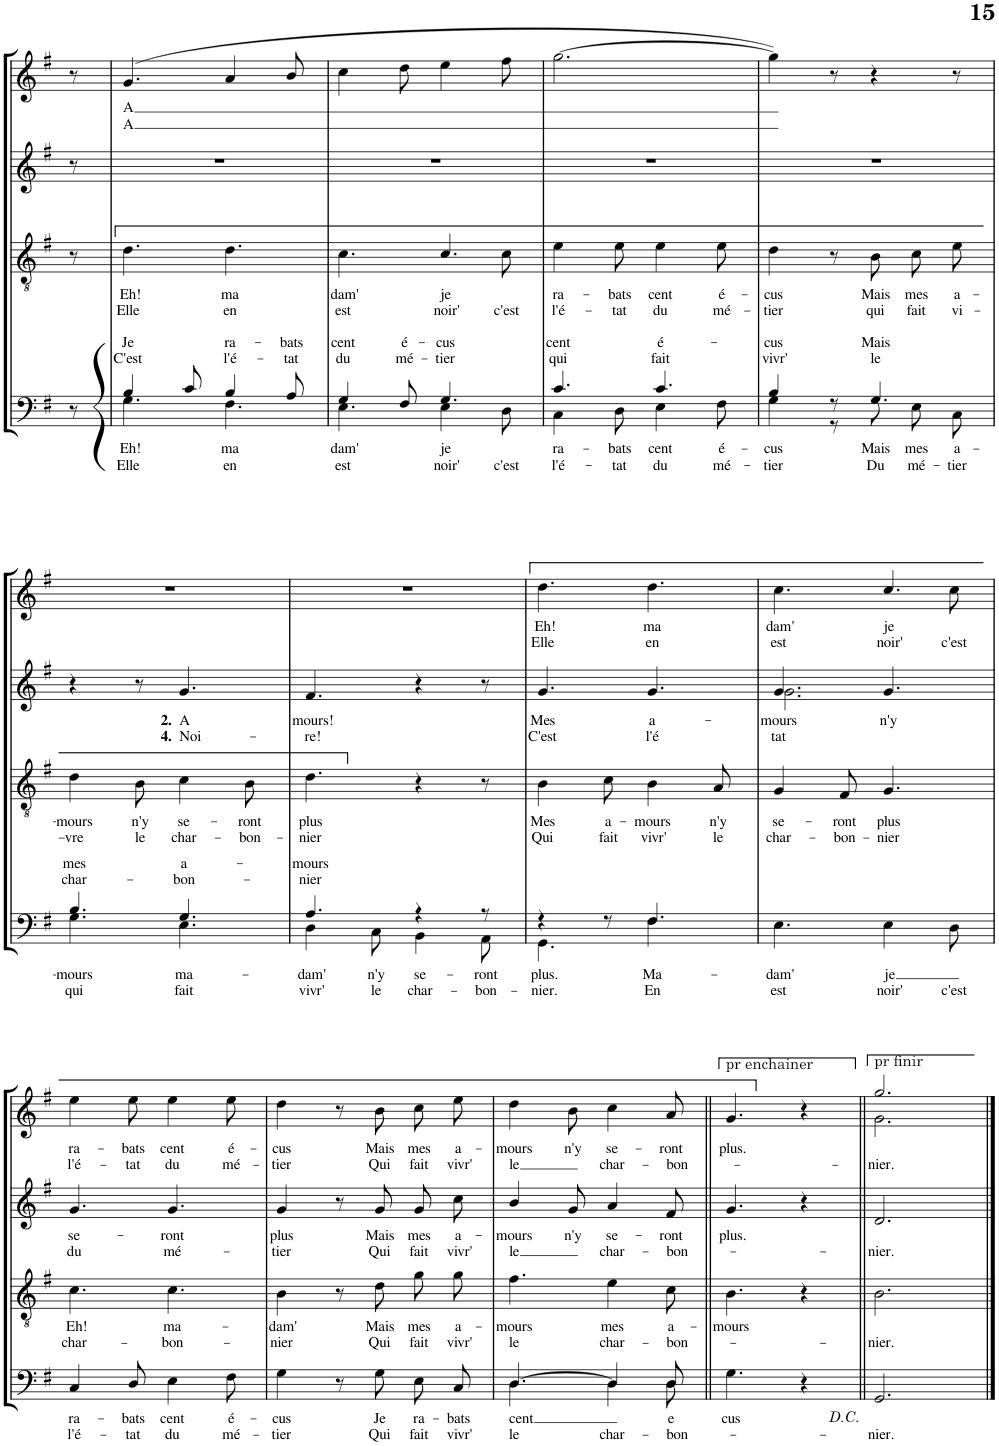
**kern	**text	**text	**kern	**text	**text	**kern	**text	**text	**kern	**text	**text	**kern
*part5	*part5	*part5	*part4	*part4	*part4	*part3	*part3	*part3	*part2	*part2	*part2	*part1
*staff5	*staff5	*staff5	*staff4	*staff4	*staff4	*staff3	*staff3	*staff3	*staff2	*staff2	*staff2	*staff1
*I"BASSES	*	*	*I"TÉNORS	*	*	*I"CONTRALTOS	*	*	*I"SOPRANOS	*	*	*I"Soprano solo
!!LO:PB:g=z
*clefF4	*	*	*clefGv2	*	*	*clefG2	*	*	*clefG2	*	*	*clefG2
*k[f#]	*	*	*k[f#]	*	*	*k[f#]	*	*	*k[f#]	*	*	*k[f#]
*M6/8	*	*	*M6/8	*	*	*M6/8	*	*	*M6/8	*	*	*M6/8
=24	=24	=24	=24	=24	=24	=24	=24	=24	=24	=24	=24	=24
8r	.	.	8r	.	.	8r	.	.	8r	.	.	2.r
2ryy	.	.	2ryy	.	.	2ryy	.	.	2ryy	.	.	.
8ryy	.	.	8ryy	.	.	8ryy	.	.	8ryy	.	.	.
=25	=25	=25	=25	=25	=25	=25	=25	=25	=25	=25	=25	=25
!	!LO:LY:b	!LO:LY:b	!	!LO:LY:b	!LO:LY:b	!	!	!	!	!LO:LY:b	!LO:LY:b	!
*^	*	*	*	*	*	*	*	*	*	*	*	*
4B/	4.G\	Eh!	Elle	4.d\	Eh!	Elle	2.r	.	.	(4.g/	A	A	2.r
8c/	.	.	.	.	.	.	.	.	.	.	.	.	.
!	!	!LO:LY:b	!LO:LY:b	!	!LO:LY:b	!LO:LY:b	!	!	!	!	!	!	!
4B/	4.F#\	ma	en	4.d\	ma	en	.	.	.	4a/	.	.	.
!	!	!LO:LY:a	!LO:LY:a	!	!	!	!	!	!	!	!	!	!
8A/	.	-bats	-tat	.	.	.	.	.	.	8b/	.	.	.
=26	=26	=26	=26	=26	=26	=26	=26	=26	=26	=26	=26	=26	=26
!	!	!LO:LY:b	!LO:LY:b	!	!LO:LY:b	!LO:LY:b	!	!	!	!	!	!	!
*	*	*	*	*^	*	*	*	*	*	*	*	*	*
4G/	4.E\	dam'	est	4.c\	4.ryy	dam'	est	2.r	.	.	4cc\	.	.	2.r
!	!	!LO:LY:a	!LO:LY:a	!	!	!	!	!	!	!	!	!	!	!
8F#/	.	é-	mé-	.	.	.	.	.	.	.	8dd\	.	.	.
!	!	!LO:LY:b	!LO:LY:b	!	!	!LO:LY:b	!LO:LY:b	!	!	!	!	!	!	!
4.G/	4E\	je	noir'	4.c/	4c	je	noir'	.	.	.	4ee\	.	.	.
!	!	!	!LO:LY:b	!	!	!	!LO:LY:b	!	!	!	!	!	!	!
.	8D\	.	c'est	.	8c\	.	c'est	.	.	.	8ff#\	.	.	.
=27	=27	=27	=27	=27	=27	=27	=27	=27	=27	=27	=27	=27	=27	=27
!	!	!LO:LY:a	!LO:LY:a	!	!	!	!	!	!	!	!	!	!	!
!	!	!LO:LY:b	!LO:LY:b	!	!	!LO:LY:b	!LO:LY:b	!	!	!	!	!	!	!
*	*	*	*	*v	*v	*	*	*	*	*	*	*	*	*
4.c/	4C\	ra-	l'é-	4e\	ra-	l'é-	2.r	.	.	[2.gg\	.	.	2.r
!	!	!LO:LY:b	!LO:LY:b	!	!LO:LY:b	!LO:LY:b	!	!	!	!	!	!	!
.	8D\	-bats	-tat	8e\	-bats	-tat	.	.	.	.	.	.	.
!	!	!LO:LY:a	!LO:LY:a	!	!	!	!	!	!	!	!	!	!
!	!	!LO:LY:b	!LO:LY:b	!	!LO:LY:b	!LO:LY:b	!	!	!	!	!	!	!
4.c/	4E\	cent	du	4e\	cent	du	.	.	.	.	.	.	.
!	!	!LO:LY:b	!LO:LY:b	!	!LO:LY:b	!LO:LY:b	!	!	!	!	!	!	!
.	8F#\	é-	mé-	8e\	é-	mé-	.	.	.	.	.	.	.
=28	=28	=28	=28	=28	=28	=28	=28	=28	=28	=28	=28	=28	=28
!	!	!LO:LY:a	!LO:LY:a	!	!	!	!	!	!	!	!	!	!
!	!	!LO:LY:b	!LO:LY:b	!	!LO:LY:b	!LO:LY:b	!	!	!	!	!	!	!
4B/	4G\	-cus	-tier	4d\	-cus	-tier	2.r	.	.	4gg\])	.	.	2.r
8r	8r	.	.	8r	.	.	.	.	.	8r	.	.	.
!	!	!LO:LY:a	!LO:LY:a	!	!	!	!	!	!	!	!	!	!
!	!	!LO:LY:b	!LO:LY:b	!	!LO:LY:b	!LO:LY:b	!	!	!	!	!	!	!
4.G/	8GL	Mais	Du	8B\L	Mais	qui	.	.	.	4r	.	.	.
!	!	!LO:LY:b	!LO:LY:b	!	!LO:LY:b	!LO:LY:b	!	!	!	!	!	!	!
.	8E\	mes	mé-	8c\	mes	fait	.	.	.	.	.	.	.
!	!	!LO:LY:b	!LO:LY:b	!	!LO:LY:b	!LO:LY:b	!	!	!	!	!	!	!
.	8C\J	a-	-tier	8e\J	a-	vi-	.	.	.	8r	.	.	.
!!LO:LB:g=z
=29	=29	=29	=29	=29	=29	=29	=29	=29	=29	=29	=29	=29	=29
!	!	!LO:LY:a	!LO:LY:a	!	!	!	!	!	!	!	!	!	!
!	!	!LO:LY:b	!LO:LY:b	!	!LO:LY:b	!LO:LY:b	!	!	!	!	!	!	!
4.B/	4.G\	-mours	qui	4d\	-mours	-vre	4r	.	.	2.r	.	.	2.r
!	!	!	!	!	!LO:LY:b	!LO:LY:b	!	!	!	!	!	!	!
.	.	.	.	8B\	n'y	le	8r	.	.	.	.	.	.
!	!	!LO:LY:a	!LO:LY:a	!	!	!	!	!	!	!	!	!	!
!	!	!LO:LY:b	!LO:LY:b	!	!LO:LY:b	!LO:LY:b	!	!LO:LY:b	!LO:LY:b	!	!	!	!
4.G/	4.E\	ma-	fait	4c\	se-	char-	4.g/	2. A	4. Noi	.	.	.	.
!	!	!	!	!	!LO:LY:b	!LO:LY:b	!	!	!	!	!	!	!
.	.	.	.	8B\	-ront	-bon-	.	.	.	.	.	.	.
=30	=30	=30	=30	=30	=30	=30	=30	=30	=30	=30	=30	=30	=30
!	!	!LO:LY:a	!LO:LY:a	!	!	!	!	!	!	!	!	!	!
!	!	!LO:LY:b	!LO:LY:b	!	!LO:LY:b	!LO:LY:b	!	!LO:LY:b	!LO:LY:b	!	!	!	!
4.A/	4D\	-dam'	vivr'	4.d\	plus	-nier	4.f#/	mours!	-re!	2.r	.	.	2.r
!	!	!LO:LY:b	!LO:LY:b	!	!	!	!	!	!	!	!	!	!
.	8C\	n'y	le	.	.	.	.	.	.	.	.	.	.
!	!	!LO:LY:b	!LO:LY:b	!	!	!	!	!	!	!	!	!	!
4r	4BB\	se-	char-	4r	.	.	4r	.	.	.	.	.	.
!	!	!LO:LY:b	!LO:LY:b	!	!	!	!	!	!	!	!	!	!
8r	8AA\	-ront	-bon-	8r	.	.	8r	.	.	.	.	.	.
=31	=31	=31	=31	=31	=31	=31	=31	=31	=31	=31	=31	=31	=31
!	!	!LO:LY:b	!LO:LY:b	!	!LO:LY:b	!LO:LY:b	!	!LO:LY:b	!LO:LY:b	!	!LO:LY:b	!LO:LY:b	!
4r	4.GG\	plus.	-nier.	4B\	Mes	Qui	4.g/	Mes	C'est	4.dd\	Eh!	Elle	2.r
!	!	!	!	!	!LO:LY:b	!LO:LY:b	!	!	!	!	!	!	!
8r	.	.	.	8c\	a-	fait	.	.	.	.	.	.	.
!	!	!LO:LY:b	!LO:LY:b	!	!LO:LY:b	!LO:LY:b	!	!LO:LY:b	!LO:LY:b	!	!LO:LY:b	!LO:LY:b	!
4.F#/	4.F#\	Ma-	En	4B\	-mours	vivr'	4.g/	a-	l'é	4.dd\	ma	en	.
!	!	!	!	!	!LO:LY:b	!LO:LY:b	!	!	!	!	!	!	!
.	.	.	.	8A/	n'y	le	.	.	.	.	.	.	.
*v	*v	*	*	*	*	*	*	*	*	*	*	*	*
=32	=32	=32	=32	=32	=32	=32	=32	=32	=32	=32	=32	=32
!	!LO:LY:b	!LO:LY:b	!	!LO:LY:b	!LO:LY:b	!	!LO:LY:b	!LO:LY:b	!	!LO:LY:b	!LO:LY:b	!
*	*	*	*	*	*	*^	*	*	*^	*	*	*
4.E\	-dam'	est	4G/	se-	char-	4.g/	2.g\	-mours	tat	4.cc\	4.ryy	dam'	est	2.r
!	!	!	!	!LO:LY:b	!LO:LY:b	!	!	!	!	!	!	!	!	!
.	.	.	8F#/	-ront	-bon-	.	.	.	.	.	.	.	.	.
!	!LO:LY:b	!LO:LY:b	!	!LO:LY:b	!LO:LY:b	!	!	!LO:LY:b	!	!	!	!LO:LY:b	!LO:LY:b	!
4E\	je	noir'	4.G/	plus	-nier	4.g/	.	n'y	.	4.cc/	4cc	je	noir'	.
!	!	!LO:LY:b	!	!	!	!	!	!	!	!	!	!	!LO:LY:b	!
8D\	.	c'est	.	.	.	.	.	.	.	.	8cc\	.	c'est	.
*	*	*	*	*	*	*v	*v	*	*	*	*	*	*	*
!!LO:LB:g=z
=33	=33	=33	=33	=33	=33	=33	=33	=33	=33	=33	=33	=33	=33
!	!LO:LY:b	!LO:LY:b	!	!LO:LY:b	!LO:LY:b	!	!LO:LY:b	!LO:LY:b	!	!	!LO:LY:b	!LO:LY:b	!
*	*	*	*	*	*	*	*	*	*v	*v	*	*	*
4C/	ra-	l'é-	4.c\	Eh!	char-	4.g/	se-	du	4ee\	ra-	l'é-	2.r
!	!LO:LY:b	!LO:LY:b	!	!	!	!	!	!	!	!LO:LY:b	!LO:LY:b	!
8D/	-bats	-tat	.	.	.	.	.	.	8ee\	-bats	-tat	.
!	!LO:LY:b	!LO:LY:b	!	!LO:LY:b	!LO:LY:b	!	!LO:LY:b	!LO:LY:b	!	!LO:LY:b	!LO:LY:b	!
4E\	cent	du	4.c\	ma-	-bon-	4.g/	-ront	mé-	4ee\	cent	du	.
!	!LO:LY:b	!LO:LY:b	!	!	!	!	!	!	!	!LO:LY:b	!LO:LY:b	!
8F#\	é-	mé-	.	.	.	.	.	.	8ee\	é-	mé-	.
=34	=34	=34	=34	=34	=34	=34	=34	=34	=34	=34	=34	=34
!	!LO:LY:b	!LO:LY:b	!	!LO:LY:b	!LO:LY:b	!	!LO:LY:b	!LO:LY:b	!	!LO:LY:b	!LO:LY:b	!
4G\	-cus	-tier	4B\	-dam'	-nier	4g/	plus	-tier	4dd\	-cus	-tier	2.r
8r	.	.	8r	.	.	8r	.	.	8r	.	.	.
!	!LO:LY:b	!LO:LY:b	!	!LO:LY:b	!LO:LY:b	!	!LO:LY:b	!LO:LY:b	!	!LO:LY:b	!LO:LY:b	!
8G\L	Je	Qui	8d\L	Mais	Qui	8g/L	Mais	Qui	8b\L	Mais	Qui	.
!	!LO:LY:b	!LO:LY:b	!	!LO:LY:b	!LO:LY:b	!	!LO:LY:b	!LO:LY:b	!	!LO:LY:b	!LO:LY:b	!
8E\	ra-	fait	8g\	mes	fait	8g/	mes	fait	8cc\	mes	fait	.
!	!LO:LY:b	!LO:LY:b	!	!LO:LY:b	!LO:LY:b	!	!LO:LY:b	!LO:LY:b	!	!LO:LY:b	!LO:LY:b	!
8C\J	-bats	vivr'	8g\J	a-	vivr'	8cc/J	a-	vivr'	8ee\J	a-	vivr'	.
=35	=35	=35	=35	=35	=35	=35	=35	=35	=35	=35	=35	=35
!	!LO:LY:b	!LO:LY:b	!	!LO:LY:b	!LO:LY:b	!	!LO:LY:b	!LO:LY:b	!	!LO:LY:b	!LO:LY:b	!
*^	*	*	*	*	*	*	*	*	*	*	*	*
[4.D/	4.D\	cent	le	4.f#\	-mours	le	4b/	-mours	le	4dd\	-mours	le	2.r
!	!	!	!	!	!	!	!	!LO:LY:b	!	!	!LO:LY:b	!	!
.	.	.	.	.	.	.	8g/	n'y	.	8b\	n'y	.	.
!	!	!	!LO:LY:b	!	!LO:LY:b	!LO:LY:b	!	!LO:LY:b	!LO:LY:b	!	!LO:LY:b	!LO:LY:b	!
4D/]	4D\	.	char-	4e\	mes	char-	4a/	se-	char-	4cc\	se-	char-	.
!	!	!LO:LY:b	!LO:LY:b	!	!LO:LY:b	!LO:LY:b	!	!LO:LY:b	!LO:LY:b	!	!LO:LY:b	!LO:LY:b	!
8D/	8D\	e	-bon-	8c\	a-	-bon-	8f#/	-ront	-bon-	8a/	-ront	-bon-	.
=36||	=36||	=36||	=36||	=36||	=36||	=36||	=36||	=36||	=36||	=36||	=36||	=36||	=36||
!	!	!	!	!	!	!	!	!	!	!LO:TX:a:t=pr enchainer	!	!	!
!	!	!LO:LY:b	!	!	!LO:LY:b	!	!	!LO:LY:b	!	!	!LO:LY:b	!	!
*v	*v	*	*	*	*	*	*	*	*	*	*	*	*
4.G\	cus	.	4.B\	-mours	.	4.g/	plus.	.	4.g/	plus.	.	2.r
4r	.	.	4r	.	.	4r	.	.	4r	.	.	.
8ryy	.	.	8ryy	.	.	8ryy	.	.	8ryy	.	.	.
=37||	=37||	=37||	=37||	=37||	=37||	=37||	=37||	=37||	=37||	=37||	=37||	=37||
!	!	!	!	!	!	!	!	!	!LO:TX:a:t=pr finir	!	!	!
!	!	!LO:LY:b	!	!	!LO:LY:b	!	!	!LO:LY:b	!	!	!LO:LY:b	!
*	*	*	*	*	*	*	*	*	*^	*	*	*
2.GG/	.	-nier.	2.B\	.	-nier.	2.d/	.	-nier.	2.gg/	2.g\	.	-nier.	2.r
*	*	*	*	*	*	*	*	*	*v	*v	*	*	*
==	==	==	==	==	==	==	==	==	==	==	==	==
*-	*-	*-	*-	*-	*-	*-	*-	*-	*-	*-	*-	*-
